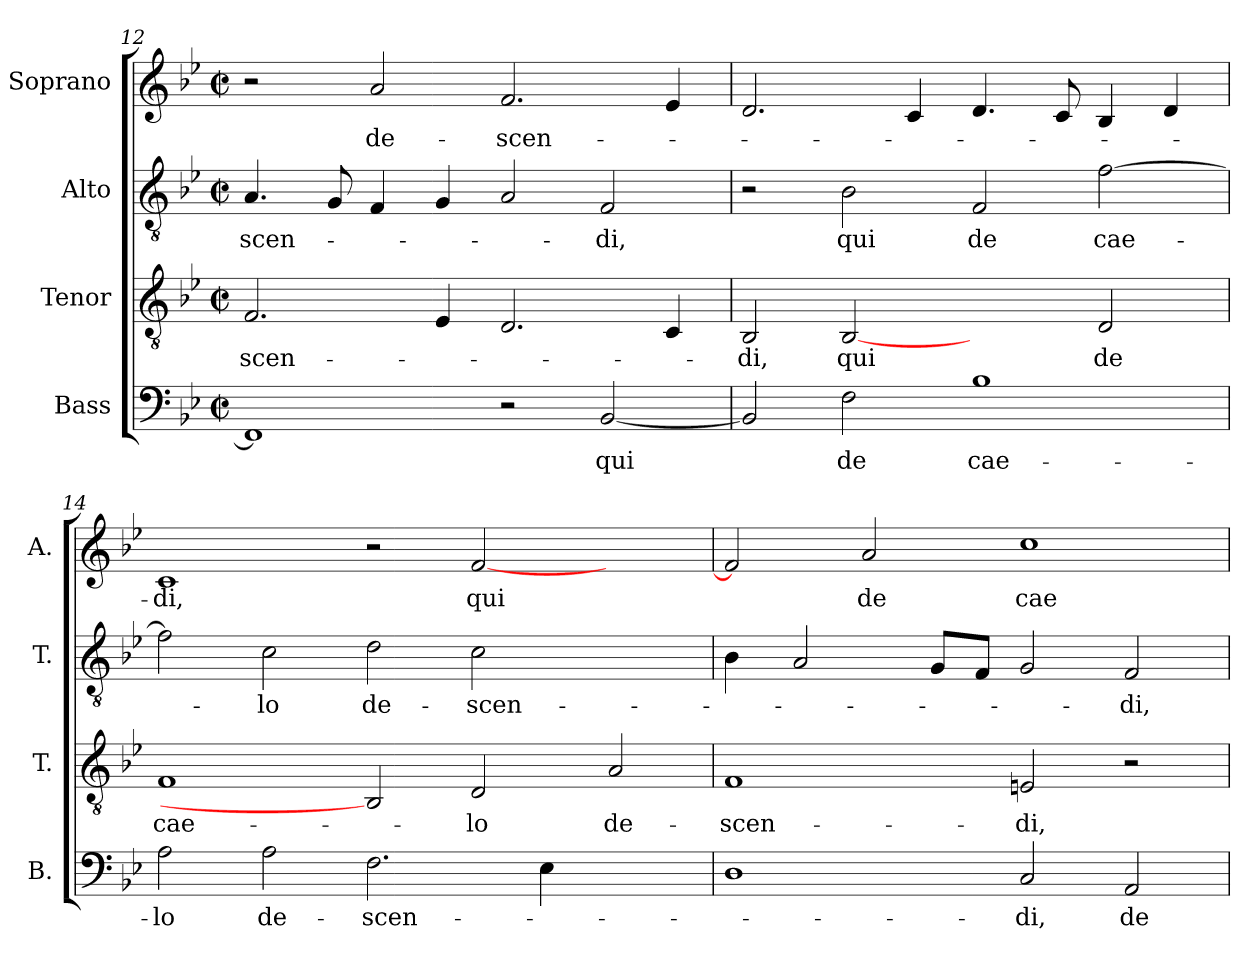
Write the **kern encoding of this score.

**kern	**text	**kern	**text	**kern	**text	**kern	**text
*part4	*part4	*part3	*part3	*part2	*part2	*part1	*part1
*staff4	*staff4	*staff3	*staff3	*staff2	*staff2	*staff1	*staff1
*I"Bass	*	*I"Tenor	*	*I"Alto	*	*I"Soprano	*
*I'B.	*	*I'T.	*	*I'T.	*	*I'A.	*
*clefF4	*	*clefGv2	*	*clefGv2	*	*clefG2	*
*	*	*ITrd7c12	*	*ITrd7c12	*	*	*
*k[b-e-]	*	*k[b-e-]	*	*k[b-e-]	*	*k[b-e-]	*
*B-:	*	*B-:	*	*B-:	*	*B-:	*
*M2/2	*	*M2/2	*	*M2/2	*	*M2/2	*
*met(c|)	*	*met(c|)	*	*met(c|)	*	*met(c|)	*
=12	=12	=12	=12	=12	=12	=12	=12
!	!	!	!LO:LY:b:color=#000000	!	!	!	!
!	!	!	!	!	!LO:LY:b:color=#000000	!	!
1FFi]	.	2.FFi/	-scen-	4.AAi/	-scen-	2r	.
.	.	.	.	8GGi/	.	.	.
!	!	!	!	!	!	!	!LO:LY:b:color=#000000
.	.	.	.	4FFi/	.	2ai/	de-
.	.	4EE-i/	.	4GGi/	.	.	.
!	!	!	!	!	!	!	!LO:LY:b:color=#000000
2r	.	2.DDi/	.	2AAi/	.	2.fi/	-scen-
!	!LO:LY:b:color=#000000	!	!	!	!	!	!
!	!	!	!	!	!LO:LY:b:color=#000000	!	!
[<2BB-i/	qui	.	.	2FFi/	-di,	.	.
.	.	4CCi/	.	.	.	4e-i/	.
=13	=13	=13	=13	=13	=13	=13	=13
!	!	!	!LO:LY:b:color=#000000	!	!	!	!
2BB-i/]	.	2BBB-i/	-di,	2r	.	2.di/	.
!	!LO:LY:b:color=#000000	!	!	!	!	!	!
!	!	!	!LO:LY:b:color=#000000	!	!	!	!
!	!	!	!	!	!LO:LY:b:color=#000000	!	!
2Fi\	de	[2BBB-i	qui	2BB-i\	qui	.	.
.	.	.	.	.	.	4ci/	.
!	!LO:LY:b:color=#000000	!	!	!	!	!	!
!	!	!	!	!	!LO:LY:b:color=#000000	!	!
1B-i	cae-	2ryy	.	2FFi/	de	4.di/	.
.	.	.	.	.	.	8ci/	.
!	!	!	!LO:LY:b:color=#000000	!	!	!	!
!	!	!	!	!	!LO:LY:b:color=#000000	!	!
.	.	2DDi/	de	[>2Fi\	cae-	4B-i/	.
.	.	.	.	.	.	4di/	.
=14	=14	=14	=14	=14	=14	=14	=14
!	!LO:LY:b:color=#000000	!	!	!	!	!	!
!	!	!	!LO:LY:b:color=#000000	!	!	!	!
!	!	!	!	!	!	!	!LO:LY:b:color=#000000
2Ai\	-lo	1FFi	cae-	2Fi\]	.	1ci	-di,
!	!LO:LY:b:color=#000000	!	!	!	!	!	!
!	!	!	!	!	!LO:LY:b:color=#000000	!	!
2Ai\	de-	.	.	2Ci\	-lo	.	.
!	!LO:LY:b:color=#000000	!	!	!	!	!	!
!	!	!	!	!	!LO:LY:b:color=#000000	!	!
2.Fi\	-scen-	2BBB-i]	.	2Di\	de-	2r	.
!	!	!	!LO:LY:b:color=#000000	!	!	!	!
!	!	!	!	!	!LO:LY:b:color=#000000	!	!
!	!	!	!	!	!	!	!LO:LY:b:color=#000000
.	.	2DDi/	-lo	2Ci\	-scen-	[<2fi/	qui
4E-i\	.	.	.	.	.	.	.
!	!	!	!LO:LY:b:color=#000000	!	!	!	!
2ryy	.	2AAi/	de-	2ryy	.	2ryy	.
=15	=15	=15	=15	=15	=15	=15	=15
!	!	!	!LO:LY:b:color=#000000	!	!	!	!
1Di	.	1FFi	-scen-	4BB-i\	.	2fi/]	.
.	.	.	.	2AAi/	.	.	.
!	!	!	!	!	!	!	!LO:LY:b:color=#000000
.	.	.	.	.	.	2ai/	de
.	.	.	.	8GGi/L	.	.	.
.	.	.	.	8FFi/J	.	.	.
!	!LO:LY:b:color=#000000	!	!	!	!	!	!
!	!	!	!LO:LY:b:color=#000000	!	!	!	!
!	!	!	!	!	!	!	!LO:LY:b:color=#000000
2Ci/	-di,	2EEni/	-di,	2GGi/	.	1cci	cae-
!	!LO:LY:b:color=#000000	!	!	!	!	!	!
!	!	!	!	!	!LO:LY:b:color=#000000	!	!
2AAi/	de-	2r	.	2FFi/	-di,	.	.
=	=	=	=	=	=	=	=
*-	*-	*-	*-	*-	*-	*-	*-
